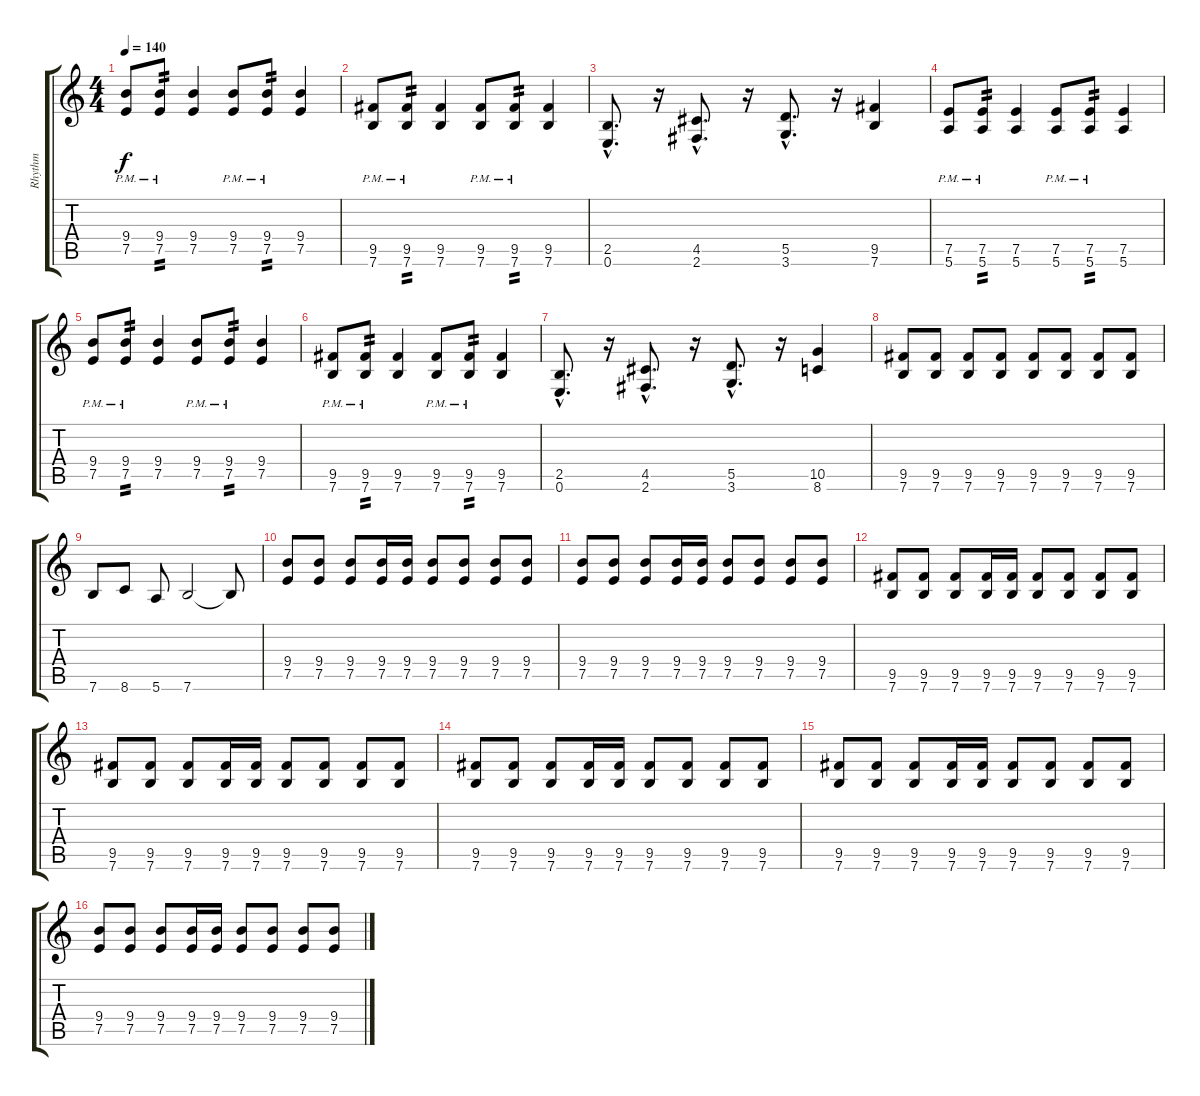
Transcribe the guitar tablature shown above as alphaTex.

\track ("Rhythm" "Rhythm") {instrument overdrivenguitar}
\staff {score tabs}
\tuning (E4 B3 G3 D3 A2 E2) {hide}
\ts (4 4)
\tempo 140
\clef g2
\ks c
(9.4{pm} 7.5).8{dy f} (9.4{pm} 7.5).8{tp 2} (9.4 7.5).4 (9.4{pm} 7.5).8 (9.4{pm} 7.5).8{tp 2} (9.4 7.5).4 |
(9.5{pm} 7.6).8 (9.5{pm} 7.6).8{tp 2} (9.5 7.6).4 (9.5{pm} 7.6).8 (9.5{pm} 7.6).8{tp 2} (9.5 7.6).4 |
(2.5{hac} 0.6{hac}).8{d} r.16 (4.5{hac} 2.6{hac}).8{d} r.16 (5.5{hac} 3.6{hac}).8{d} r.16 (9.5 7.6).4 |
(7.5{pm} 5.6).8 (7.5{pm} 5.6).8{tp 2} (7.5 5.6).4 (7.5{pm} 5.6).8 (7.5{pm} 5.6).8{tp 2} (7.5 5.6).4 |
(9.4{pm} 7.5).8 (9.4{pm} 7.5).8{tp 2} (9.4 7.5).4 (9.4{pm} 7.5).8 (9.4{pm} 7.5).8{tp 2} (9.4 7.5).4 |
(9.5{pm} 7.6).8 (9.5{pm} 7.6).8{tp 2} (9.5 7.6).4 (9.5{pm} 7.6).8 (9.5{pm} 7.6).8{tp 2} (9.5 7.6).4 |
(2.5{hac} 0.6{hac}).8{d} r.16 (4.5{hac} 2.6{hac}).8{d} r.16 (5.5{hac} 3.6{hac}).8{d} r.16 (10.5 8.6).4 |
(9.5 7.6).8 (9.5 7.6).8 (9.5 7.6).8 (9.5 7.6).8 (9.5 7.6).8 (9.5 7.6).8 (9.5 7.6).8 (9.5 7.6).8 |
7.6.8 8.6.8 5.6.8 7.6.2 7.6{t}.8 |
(9.4 7.5).8 (9.4 7.5).8 (9.4 7.5).8 (9.4 7.5).16 (9.4 7.5).16 (9.4 7.5).8 (9.4 7.5).8 (9.4 7.5).8 (9.4 7.5).8 |
(9.4 7.5).8 (9.4 7.5).8 (9.4 7.5).8 (9.4 7.5).16 (9.4 7.5).16 (9.4 7.5).8 (9.4 7.5).8 (9.4 7.5).8 (9.4 7.5).8 |
(9.5 7.6).8 (9.5 7.6).8 (9.5 7.6).8 (9.5 7.6).16 (9.5 7.6).16 (9.5 7.6).8 (9.5 7.6).8 (9.5 7.6).8 (9.5 7.6).8 |
(9.5 7.6).8 (9.5 7.6).8 (9.5 7.6).8 (9.5 7.6).16 (9.5 7.6).16 (9.5 7.6).8 (9.5 7.6).8 (9.5 7.6).8 (9.5 7.6).8 |
(9.5 7.6).8 (9.5 7.6).8 (9.5 7.6).8 (9.5 7.6).16 (9.5 7.6).16 (9.5 7.6).8 (9.5 7.6).8 (9.5 7.6).8 (9.5 7.6).8 |
(9.5 7.6).8 (9.5 7.6).8 (9.5 7.6).8 (9.5 7.6).16 (9.5 7.6).16 (9.5 7.6).8 (9.5 7.6).8 (9.5 7.6).8 (9.5 7.6).8 |
(9.4 7.5).8 (9.4 7.5).8 (9.4 7.5).8 (9.4 7.5).16 (9.4 7.5).16 (9.4 7.5).8 (9.4 7.5).8 (9.4 7.5).8 (9.4 7.5).8
